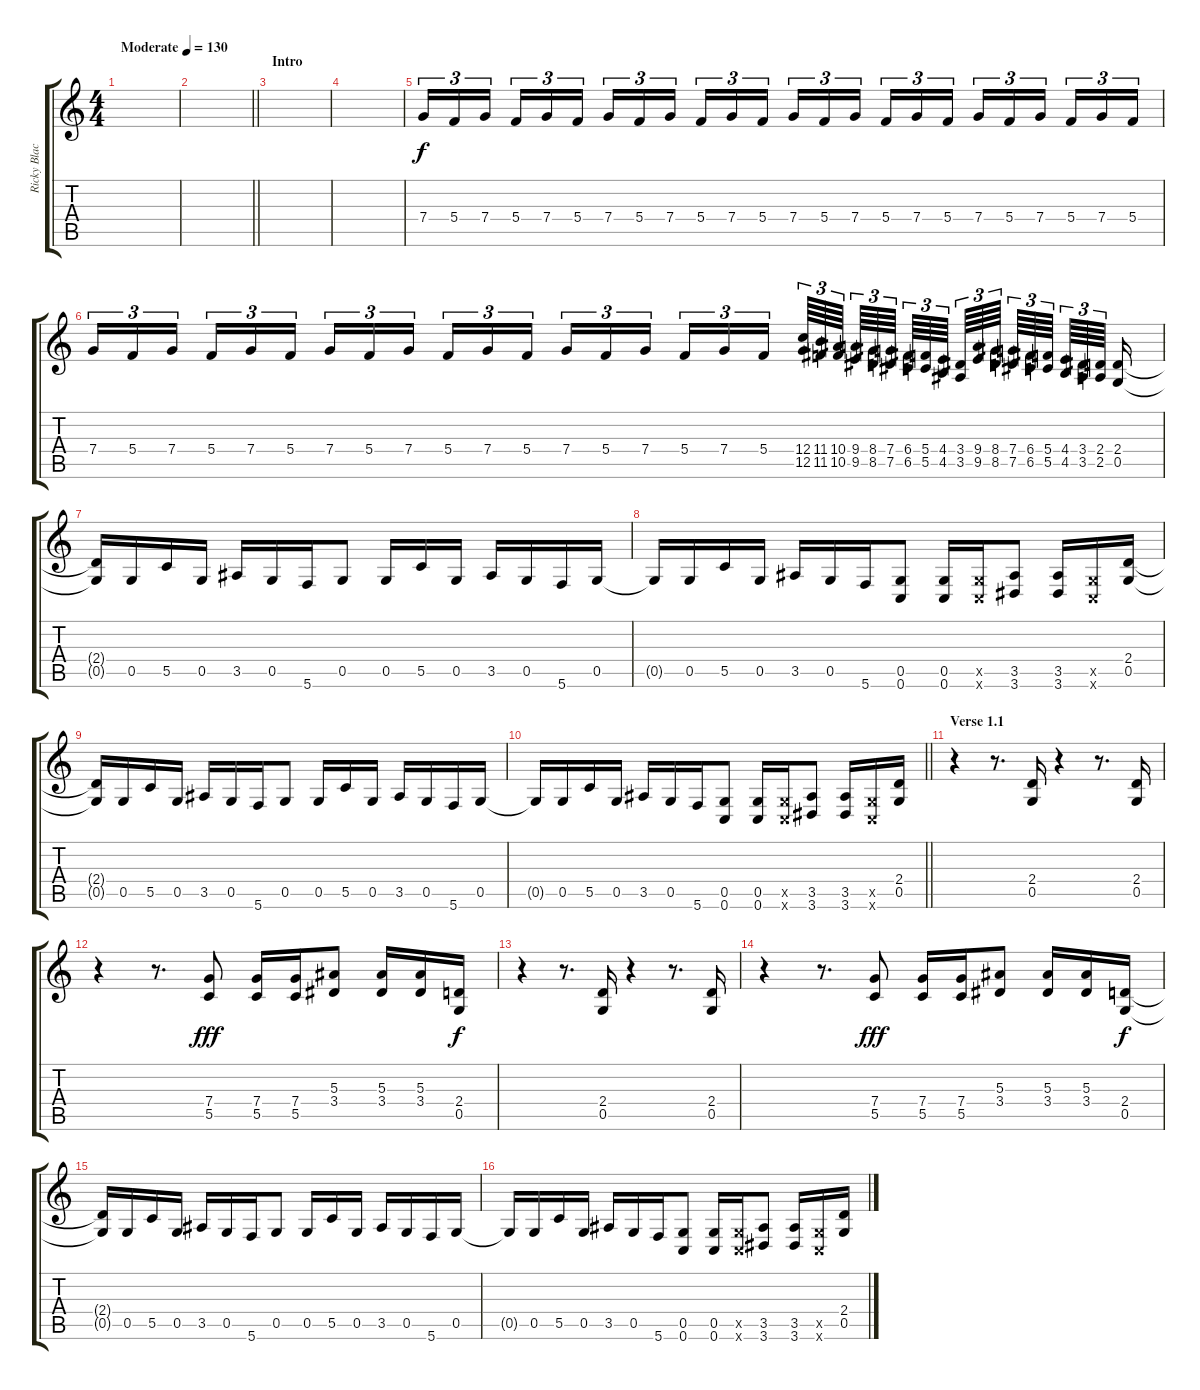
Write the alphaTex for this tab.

\track ("Ricky Black" "Ricky Blac") {instrument overdrivenguitar}
\staff {score tabs}
\tuning (D4 A3 F3 C3 G2 C2) {hide}
\ts (4 4)
\tempo (130 "Moderate")
\clef g2
\ks c
|
\barLineRight lightlight
|
\section ("" "Intro")
|
|
7.4.16{tu (3 2)} 5.4.16{tu (3 2)} 7.4.16{tu (3 2) beam splitsecondary} 5.4.16{tu (3 2)} 7.4.16{tu (3 2)} 5.4.16{tu (3 2)} 7.4.16{tu (3 2)} 5.4.16{tu (3 2)} 7.4.16{tu (3 2) beam splitsecondary} 5.4.16{tu (3 2)} 7.4.16{tu (3 2)} 5.4.16{tu (3 2)} 7.4.16{tu (3 2)} 5.4.16{tu (3 2)} 7.4.16{tu (3 2) beam splitsecondary} 5.4.16{tu (3 2)} 7.4.16{tu (3 2)} 5.4.16{tu (3 2)} 7.4.16{tu (3 2)} 5.4.16{tu (3 2)} 7.4.16{tu (3 2) beam splitsecondary} 5.4.16{tu (3 2)} 7.4.16{tu (3 2)} 5.4.16{tu (3 2)} |
7.4.16{tu (3 2)} 5.4.16{tu (3 2)} 7.4.16{tu (3 2) beam splitsecondary} 5.4.16{tu (3 2)} 7.4.16{tu (3 2)} 5.4.16{tu (3 2)} 7.4.16{tu (3 2)} 5.4.16{tu (3 2)} 7.4.16{tu (3 2) beam splitsecondary} 5.4.16{tu (3 2)} 7.4.16{tu (3 2)} 5.4.16{tu (3 2)} 7.4.16{tu (3 2)} 5.4.16{tu (3 2)} 7.4.16{tu (3 2) beam splitsecondary} 5.4.16{tu (3 2)} 7.4.16{tu (3 2)} 5.4.16{tu (3 2)} (12.4 12.5).64{tu (3 2) instrument guitarfretnoise} (11.4 11.5).64{tu (3 2)} (10.4 10.5).64{tu (3 2) beam splitsecondary} (9.4 9.5).64{tu (3 2)} (8.4 8.5).64{tu (3 2)} (7.4 7.5).64{tu (3 2) beam splitsecondary} (6.4 6.5).64{tu (3 2)} (5.4 5.5).64{tu (3 2)} (4.4 4.5).64{tu (3 2) beam splitsecondary} (3.4 3.5).64{tu (3 2)} (9.4 9.5).64{tu (3 2)} (8.4 8.5).64{tu (3 2) beam splitsecondary} (7.4 7.5).64{tu (3 2)} (6.4 6.5).64{tu (3 2)} (5.4 5.5).64{tu (3 2) beam splitsecondary} (4.4 4.5).64{tu (3 2)} (3.4 3.5).64{tu (3 2)} (2.4 2.5).64{tu (3 2) beam splitsecondary} (2.4 0.5).16{instrument distortionguitar} |
(2.4{t} 0.5{t}).16 0.5.16 5.5.16 0.5.16 3.5.16 0.5.16 5.6.16 0.5.8 0.5.16 5.5.16 0.5.16 3.5.16 0.5.16 5.6.16 0.5.16 |
0.5{t}.16 0.5.16 5.5.16 0.5.16 3.5.16 0.5.16 5.6.16 (0.5 0.6).8 (0.5 0.6).16 (0.5{x} 0.6{x}).16 (3.5 3.6).8 (3.5 3.6).16 (0.5{x} 0.6{x}).16 (2.4 0.5).16 |
(2.4{t} 0.5{t}).16 0.5.16 5.5.16 0.5.16 3.5.16 0.5.16 5.6.16 0.5.8 0.5.16 5.5.16 0.5.16 3.5.16 0.5.16 5.6.16 0.5.16 |
\barLineRight lightlight
0.5{t}.16 0.5.16 5.5.16 0.5.16 3.5.16 0.5.16 5.6.16 (0.5 0.6).8 (0.5 0.6).16 (0.5{x} 0.6{x}).16 (3.5 3.6).8 (3.5 3.6).16 (0.5{x} 0.6{x}).16 (2.4 0.5).16 |
\section ("" "Verse 1.1")
r.4 r.8{d} (2.4 0.5).16 r.4 r.8{d} (2.4 0.5).16 |
r.4 r.8{d} (7.4 5.5).8{dy fff} (7.4 5.5).16 (7.4 5.5).16 (5.3 3.4).8 (5.3 3.4).16 (5.3 3.4).16 (2.4 0.5).16{dy f} |
r.4 r.8{d} (2.4 0.5).16 r.4 r.8{d} (2.4 0.5).16 |
r.4 r.8{d} (7.4 5.5).8{dy fff} (7.4 5.5).16 (7.4 5.5).16 (5.3 3.4).8 (5.3 3.4).16 (5.3 3.4).16 (2.4 0.5).16{dy f} |
(2.4{t} 0.5{t}).16 0.5.16 5.5.16 0.5.16 3.5.16 0.5.16 5.6.16 0.5.8 0.5.16 5.5.16 0.5.16 3.5.16 0.5.16 5.6.16 0.5.16 |
0.5{t}.16 0.5.16 5.5.16 0.5.16 3.5.16 0.5.16 5.6.16 (0.5 0.6).8 (0.5 0.6).16 (0.5{x} 0.6{x}).16 (3.5 3.6).8 (3.5 3.6).16 (0.5{x} 0.6{x}).16 (2.4 0.5).16
